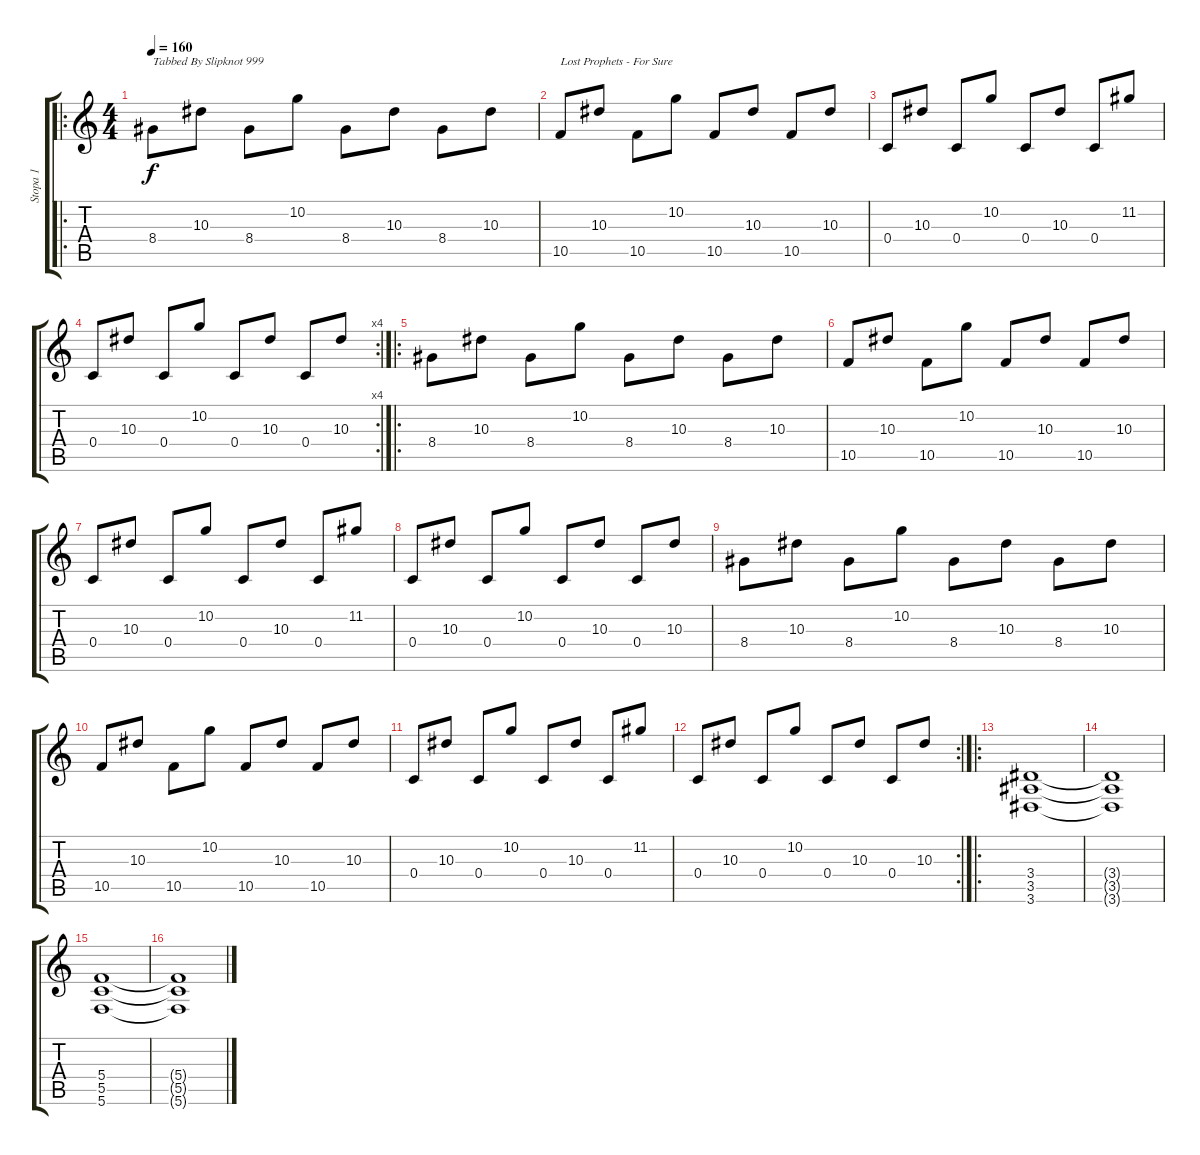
\track ("Stopa 1" "Stopa 1") {instrument electricguitarjazz}
\staff {score tabs}
\tuning (D4 A3 F3 C3 G2 C2) {hide}
\ro
\ts (4 4)
\tempo 160
\clef g2
\ks c
8.4.8{txt "Tabbed By Slipknot 999" dy f instrument electricguitarjazz} 10.3.8 8.4.8 10.2.8 8.4.8 10.3.8 8.4.8 10.3.8 |
10.5.8{txt "Lost Prophets - For Sure"} 10.3.8 10.5.8 10.2.8 10.5.8 10.3.8 10.5.8 10.3.8 |
0.4.8 10.3.8 0.4.8 10.2.8 0.4.8 10.3.8 0.4.8 11.2.8 |
\rc 4
0.4.8 10.3.8 0.4.8 10.2.8 0.4.8 10.3.8 0.4.8 10.3.8 |
\ro
8.4.8 10.3.8 8.4.8 10.2.8 8.4.8 10.3.8 8.4.8 10.3.8 |
10.5.8 10.3.8 10.5.8 10.2.8 10.5.8 10.3.8 10.5.8 10.3.8 |
0.4.8 10.3.8 0.4.8 10.2.8 0.4.8 10.3.8 0.4.8 11.2.8 |
0.4.8 10.3.8 0.4.8 10.2.8 0.4.8 10.3.8 0.4.8 10.3.8 |
8.4.8 10.3.8 8.4.8 10.2.8 8.4.8 10.3.8 8.4.8 10.3.8 |
10.5.8 10.3.8 10.5.8 10.2.8 10.5.8 10.3.8 10.5.8 10.3.8 |
0.4.8 10.3.8 0.4.8 10.2.8 0.4.8 10.3.8 0.4.8 11.2.8 |
\rc 2
0.4.8 10.3.8 0.4.8 10.2.8 0.4.8 10.3.8 0.4.8 10.3.8 |
\ro
(3.4 3.5 3.6).1{instrument distortionguitar} |
(3.4{t} 3.5{t} 3.6{t}).1 |
(5.4 5.5 5.6).1{instrument distortionguitar} |
(5.4{t} 5.5{t} 5.6{t}).1
